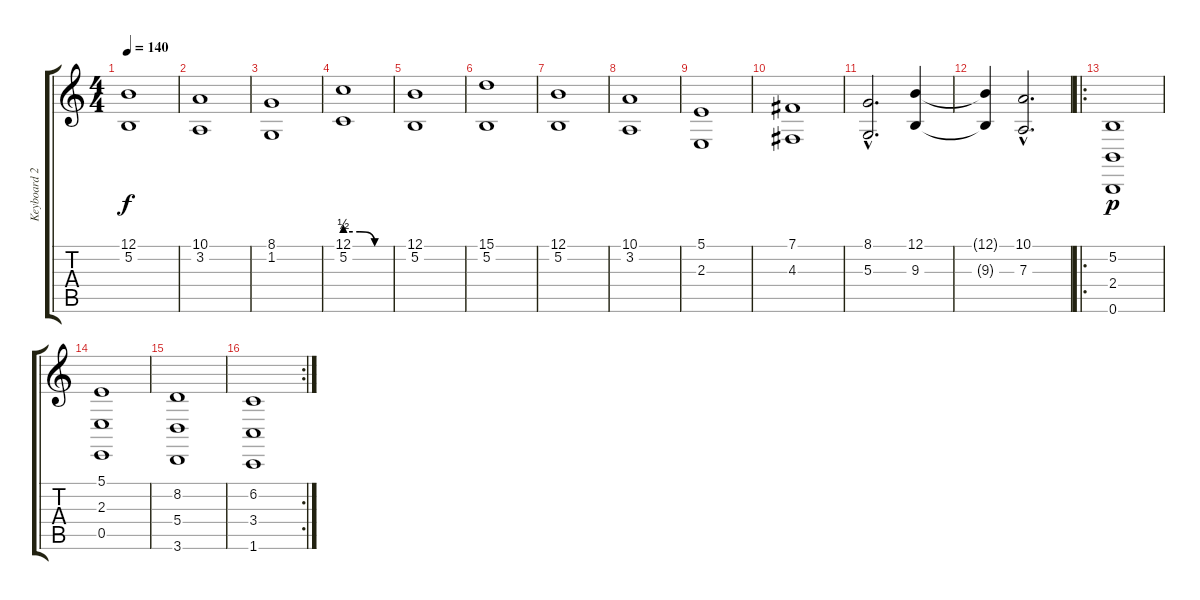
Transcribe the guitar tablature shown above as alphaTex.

\track ("Keyboard 2" "Keyboard 2") {instrument synthstrings1}
\staff {score tabs}
\tuning (B3 Gb3 D3 A2 E2 B1) {hide}
\ts (4 4)
\tempo 140
\clef g2
\ks c
(12.1 5.2).1{dy f} |
(10.1 3.2).1 |
(8.1 1.2).1 |
(12.1{be (custom 0 2 20 2 40 0 60 0)} 5.2{be (custom 0 2 20 2 40 0 60 0)}).1 |
(12.1 5.2).1 |
(15.1 5.2).1 |
(12.1 5.2).1 |
(10.1 3.2).1 |
(5.1 2.3).1 |
(7.1 4.3).1 |
(8.1{hac} 5.3{hac}).2{d} (12.1 9.3).4 |
(12.1{t} 9.3{t}).4 (10.1{hac} 7.3{hac}).2{d} |
\ro
(5.2 2.4 0.6).1{dy p volume 11} |
(5.1 2.3 0.5).1 |
(8.2 5.4 3.6).1 |
\rc 2
(6.2 3.4 1.6).1
